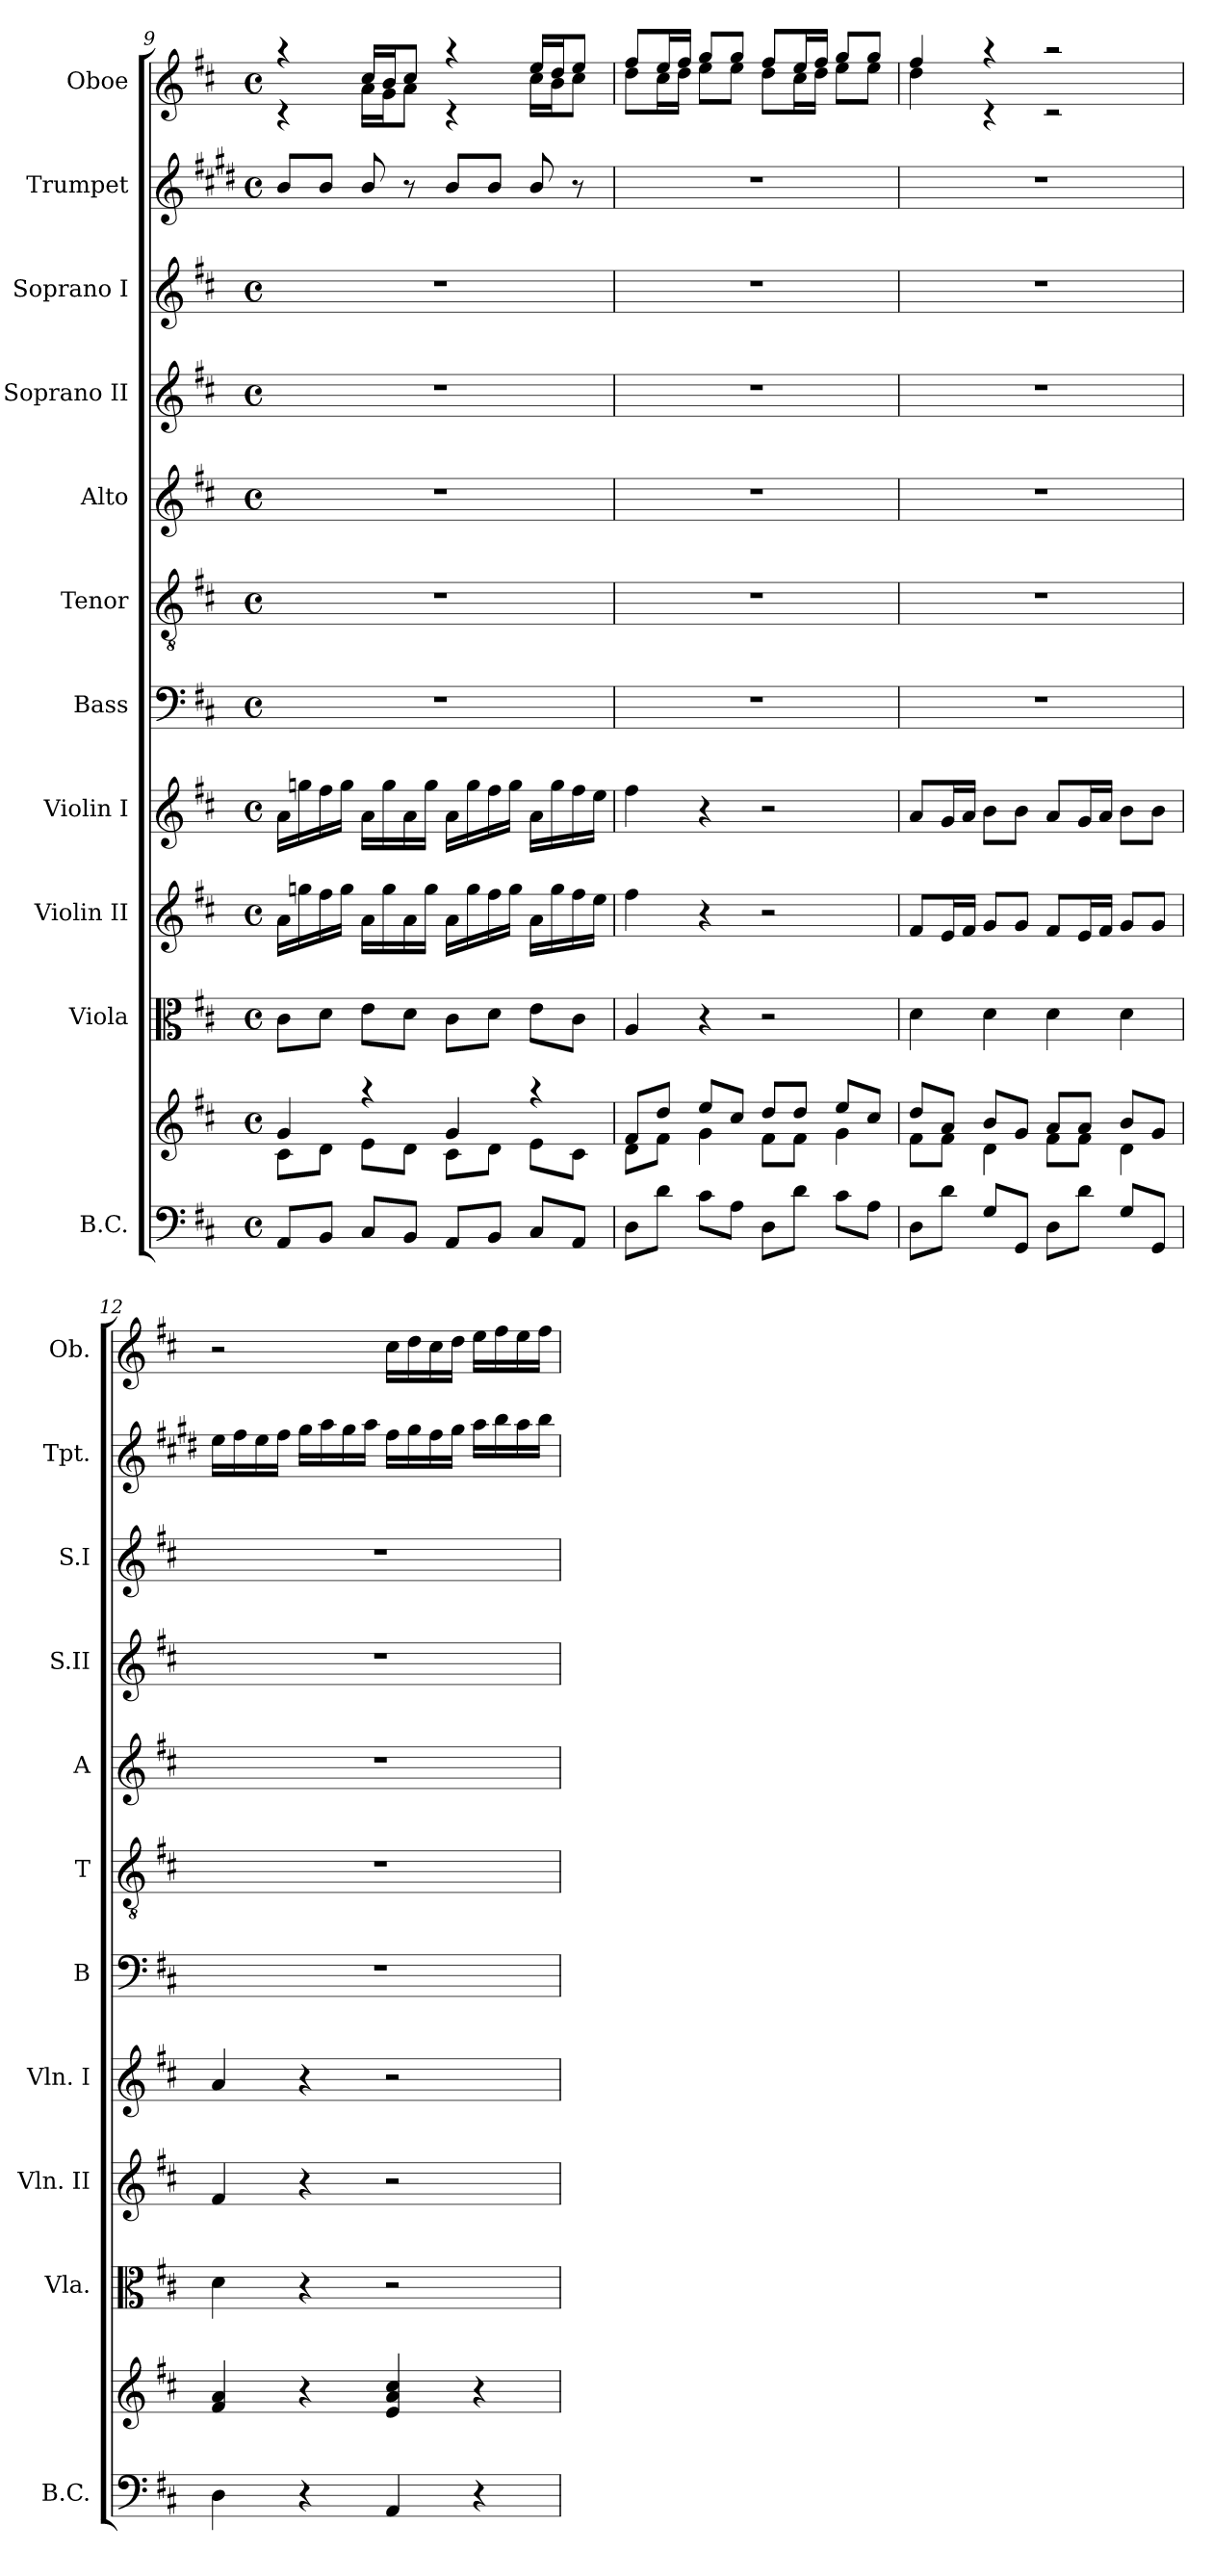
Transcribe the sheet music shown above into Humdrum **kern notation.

**kern	**kern	**kern	**kern	**kern	**kern	**kern	**kern	**kern	**kern	**kern	**kern
*part11	*part11	*part10	*part9	*part8	*part7	*part6	*part5	*part4	*part3	*part2	*part1
*staff12	*staff11	*staff10	*staff9	*staff8	*staff7	*staff6	*staff5	*staff4	*staff3	*staff2	*staff1
*I"B.C.	*	*I"Viola	*I"Violin II	*I"Violin I	*I"Bass	*I"Tenor	*I"Alto	*I"Soprano II	*I"Soprano I	*I"Trumpet	*I"Oboe
*I'B.C.	*	*I'Vla.	*I'Vln. II	*I'Vln. I	*I'B	*I'T	*I'A	*I'S.II	*I'S.I	*I'Tpt.	*I'Ob.
*clefF4	*clefG2	*clefC3	*clefG2	*clefG2	*clefF4	*clefGv2	*clefG2	*clefG2	*clefG2	*clefG2	*clefG2
*	*	*	*	*	*	*	*	*	*	*ITrd1c2	*
*k[f#c#]	*k[f#c#]	*k[f#c#]	*k[f#c#]	*k[f#c#]	*k[f#c#]	*k[f#c#]	*k[f#c#]	*k[f#c#]	*k[f#c#]	*k[f#c#]	*k[f#c#]
*D:	*D:	*D:	*D:	*D:	*D:	*D:	*D:	*D:	*D:	*D:	*D:
*M4/4	*M4/4	*M4/4	*M4/4	*M4/4	*M4/4	*M4/4	*M4/4	*M4/4	*M4/4	*M4/4	*M4/4
*met(c)	*met(c)	*met(c)	*met(c)	*met(c)	*met(c)	*met(c)	*met(c)	*met(c)	*met(c)	*met(c)	*met(c)
=9	=9	=9	=9	=9	=9	=9	=9	=9	=9	=9	=9
*	*^	*	*	*	*	*	*	*	*	*	*^
8AA/L	4g/	8c#\L	8c#\L	16a\LL	16a\LL	1r	1r	1r	1r	1r	8a/L	4raa	4rc
.	.	.	.	16ggn\	16ggn\	.	.	.	.	.	.	.	.
8BB/J	.	8d\J	8d\J	16ff#\	16ff#\	.	.	.	.	.	8a/J	.	.
.	.	.	.	16gg\JJ	16gg\JJ	.	.	.	.	.	.	.	.
8C#/L	4raa	8e\L	8e\L	16a\LL	16a\LL	.	.	.	.	.	8a/	16cc#/LL	16a\LL
.	.	.	.	16gg\	16gg\	.	.	.	.	.	.	16b/J	16g\J
8BB/J	.	8d\J	8d\J	16a\	16a\	.	.	.	.	.	8r	8cc#/J	8a\J
.	.	.	.	16gg\JJ	16gg\JJ	.	.	.	.	.	.	.	.
8AA/L	4g/	8c#\L	8c#\L	16a\LL	16a\LL	.	.	.	.	.	8a/L	4raa	4rc
.	.	.	.	16gg\	16gg\	.	.	.	.	.	.	.	.
8BB/J	.	8d\J	8d\J	16ff#\	16ff#\	.	.	.	.	.	8a/J	.	.
.	.	.	.	16gg\JJ	16gg\JJ	.	.	.	.	.	.	.	.
8C#/L	4raa	8e\L	8e\L	16a\LL	16a\LL	.	.	.	.	.	8a/	16ee/LL	16cc#\LL
.	.	.	.	16gg\	16gg\	.	.	.	.	.	.	16dd/J	16b\J
8AA/J	.	8c#\J	8c#\J	16ff#\	16ff#\	.	.	.	.	.	8r	8ee/J	8cc#\J
.	.	.	.	16ee\JJ	16ee\JJ	.	.	.	.	.	.	.	.
=10	=10	=10	=10	=10	=10	=10	=10	=10	=10	=10	=10	=10	=10
8D\L	8f#/L	8d\L	4A/	4ff#\	4ff#\	1r	1r	1r	1r	1r	1r	8ff#/L	8dd\L
8d\J	8dd/J	8f#\J	.	.	.	.	.	.	.	.	.	16ee/L	16cc#\L
.	.	.	.	.	.	.	.	.	.	.	.	16ff#/JJ	16dd\JJ
8c#\L	8ee/L	4g\	4r	4r	4r	.	.	.	.	.	.	8gg/L	8ee\L
8A\J	8cc#/J	.	.	.	.	.	.	.	.	.	.	8gg/J	8ee\J
8D\L	8dd/L	8f#\L	2r	2r	2r	.	.	.	.	.	.	8ff#/L	8dd\L
8d\J	8dd/J	8f#\J	.	.	.	.	.	.	.	.	.	16ee/L	16cc#\L
.	.	.	.	.	.	.	.	.	.	.	.	16ff#/JJ	16dd\JJ
8c#\L	8ee/L	4g\	.	.	.	.	.	.	.	.	.	8gg/L	8ee\L
8A\J	8cc#/J	.	.	.	.	.	.	.	.	.	.	8gg/J	8ee\J
!!LO:LB:g=z	!!
=11	=11	=11	=11	=11	=11	=11	=11	=11	=11	=11	=11	=11	=11
8D\L	8dd/L	8f#\L	4d\	8f#/L	8a/L	1r	1r	1r	1r	1r	1r	4ff#/	4dd\
8d\J	8a/J	8f#\J	.	16e/L	16g/L	.	.	.	.	.	.	.	.
.	.	.	.	16f#/JJ	16a/JJ	.	.	.	.	.	.	.	.
8G/L	8b/L	4d\	4d\	8g/L	8b\L	.	.	.	.	.	.	4raa	4rc
8GG/J	8g/J	.	.	8g/J	8b\J	.	.	.	.	.	.	.	.
8D\L	8a/L	8f#\L	4d\	8f#/L	8a/L	.	.	.	.	.	.	2raa	2rc
8d\J	8a/J	8f#\J	.	16e/L	16g/L	.	.	.	.	.	.	.	.
.	.	.	.	16f#/JJ	16a/JJ	.	.	.	.	.	.	.	.
8G/L	8b/L	4d\	4d\	8g/L	8b\L	.	.	.	.	.	.	.	.
8GG/J	8g/J	.	.	8g/J	8b\J	.	.	.	.	.	.	.	.
*	*v	*v	*	*	*	*	*	*	*	*	*	*v	*v
=12	=12	=12	=12	=12	=12	=12	=12	=12	=12	=12	=12
4D\	4f#/ 4a/	4d\	4f#/	4a/	1r	1r	1r	1r	1r	16dd\LL	2r
.	.	.	.	.	.	.	.	.	.	16ee\	.
.	.	.	.	.	.	.	.	.	.	16dd\	.
.	.	.	.	.	.	.	.	.	.	16ee\JJ	.
4r	4r	4r	4r	4r	.	.	.	.	.	16ff#\LL	.
.	.	.	.	.	.	.	.	.	.	16gg\	.
.	.	.	.	.	.	.	.	.	.	16ff#\	.
.	.	.	.	.	.	.	.	.	.	16gg\JJ	.
4AA/	4e/ 4a/ 4cc#/	2r	2r	2r	.	.	.	.	.	16ee\LL	16cc#\LL
.	.	.	.	.	.	.	.	.	.	16ff#\	16dd\
.	.	.	.	.	.	.	.	.	.	16ee\	16cc#\
.	.	.	.	.	.	.	.	.	.	16ff#\JJ	16dd\JJ
4r	4r	.	.	.	.	.	.	.	.	16gg\LL	16ee\LL
.	.	.	.	.	.	.	.	.	.	16aa\	16ff#\
.	.	.	.	.	.	.	.	.	.	16gg\	16ee\
.	.	.	.	.	.	.	.	.	.	16aa\JJ	16ff#\JJ
=	=	=	=	=	=	=	=	=	=	=	=
*-	*-	*-	*-	*-	*-	*-	*-	*-	*-	*-	*-
